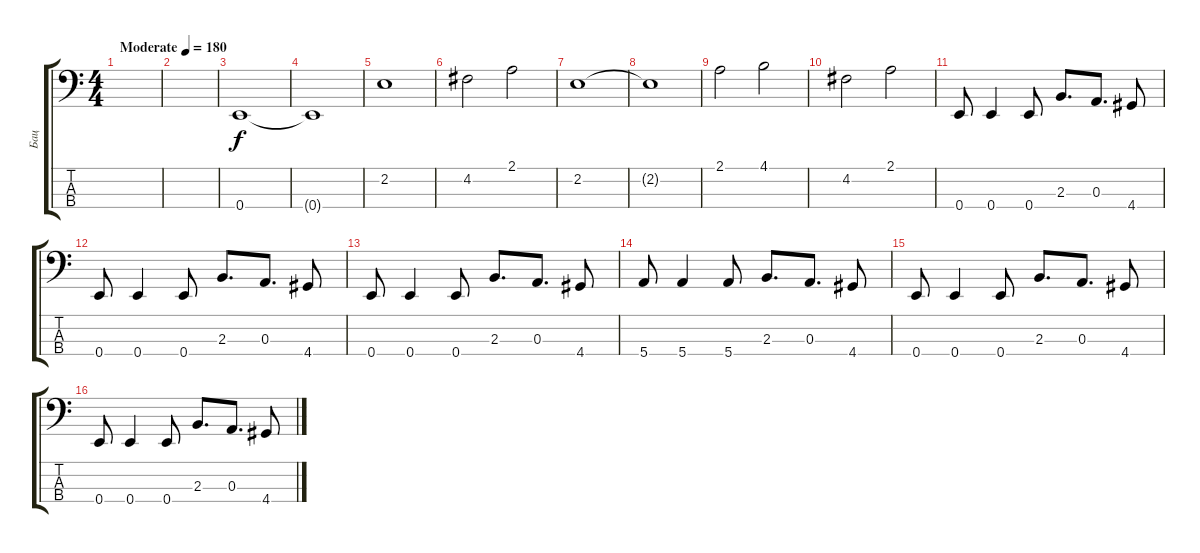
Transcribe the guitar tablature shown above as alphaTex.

\track ("Бац" "Бац") {instrument electricbassfinger}
\staff {score tabs}
\tuning (G2 D2 A1 E1) {hide}
\ts (4 4)
\tempo (180 "Moderate")
\clef f4
\ks c
|
|
0.4.1 |
0.4{t}.1 |
2.2.1 |
4.2.2 2.1.2 |
2.2.1 |
2.2{t}.1 |
2.1.2 4.1.2 |
4.2.2 2.1.2 |
0.4.8 0.4.4 0.4.8 2.3.8{d} 0.3.8{d} 4.4.8 |
0.4.8 0.4.4 0.4.8 2.3.8{d} 0.3.8{d} 4.4.8 |
0.4.8 0.4.4 0.4.8 2.3.8{d} 0.3.8{d} 4.4.8 |
5.4.8 5.4.4 5.4.8 2.3.8{d} 0.3.8{d} 4.4.8 |
0.4.8 0.4.4 0.4.8 2.3.8{d} 0.3.8{d} 4.4.8 |
0.4.8 0.4.4 0.4.8 2.3.8{d} 0.3.8{d} 4.4.8
